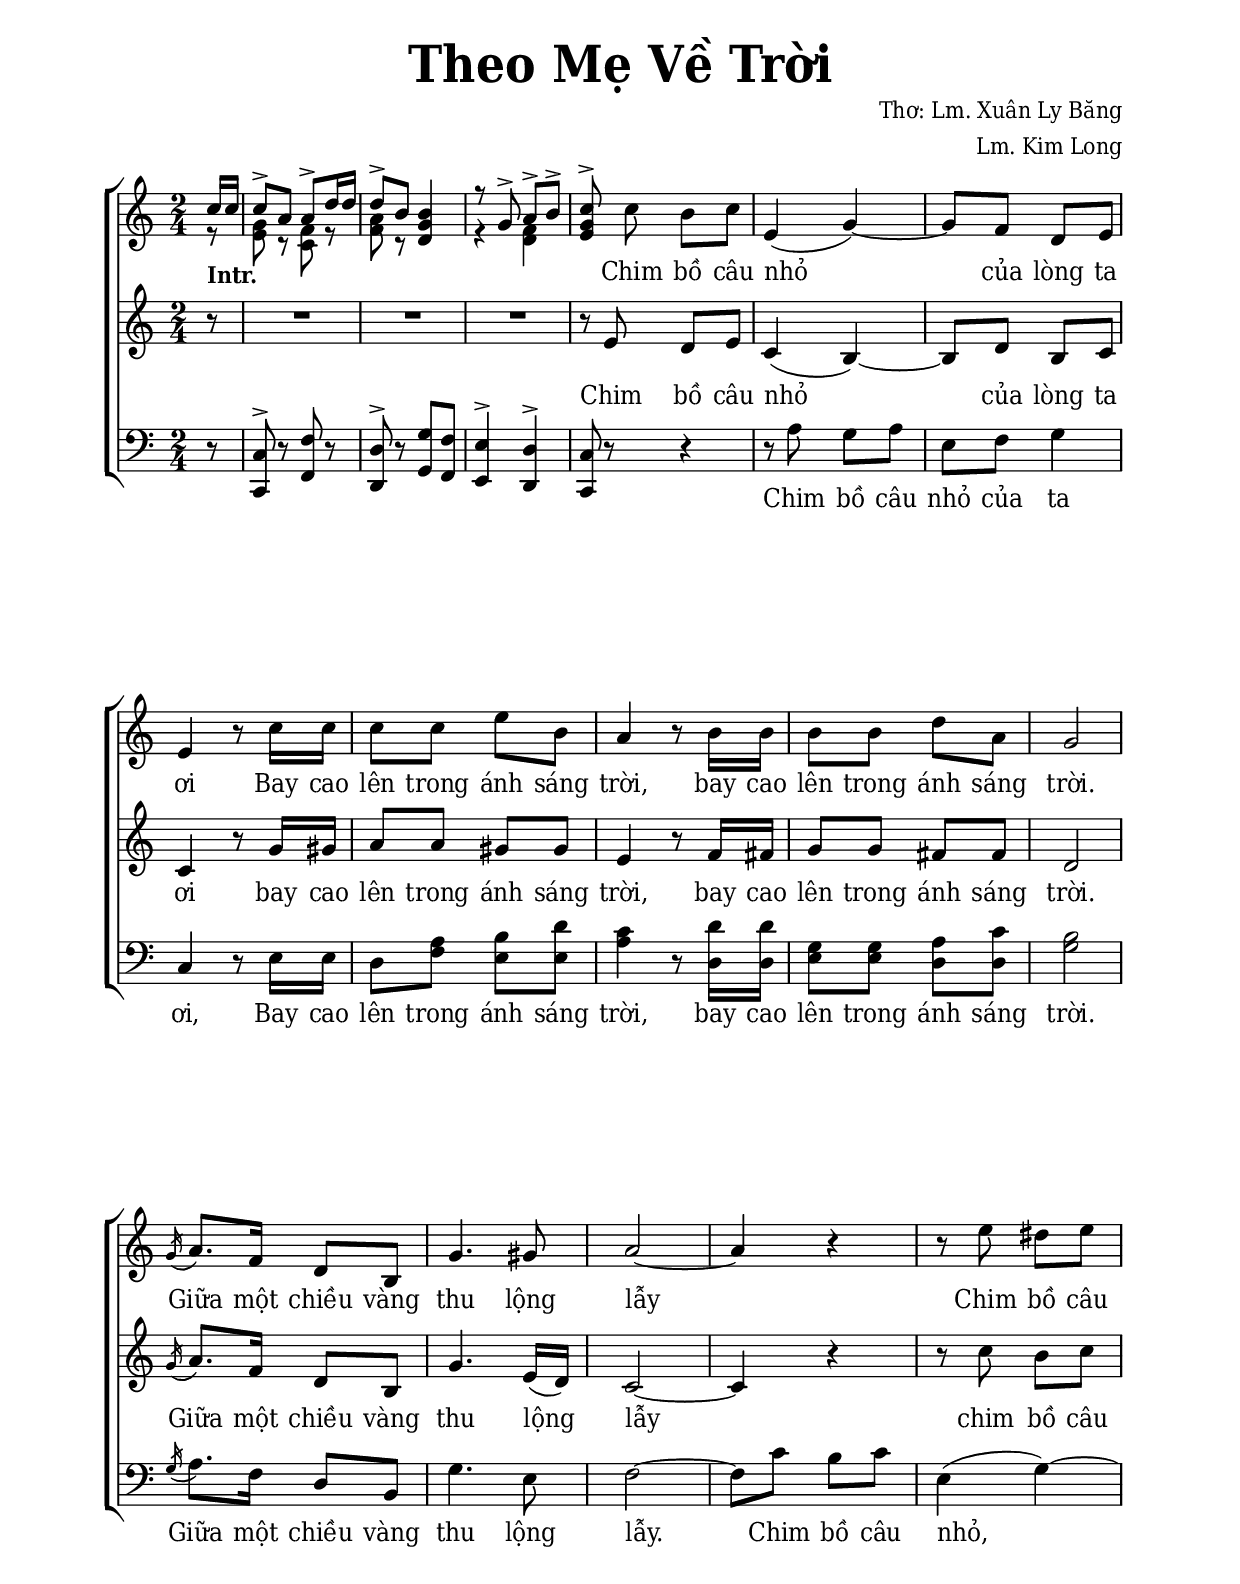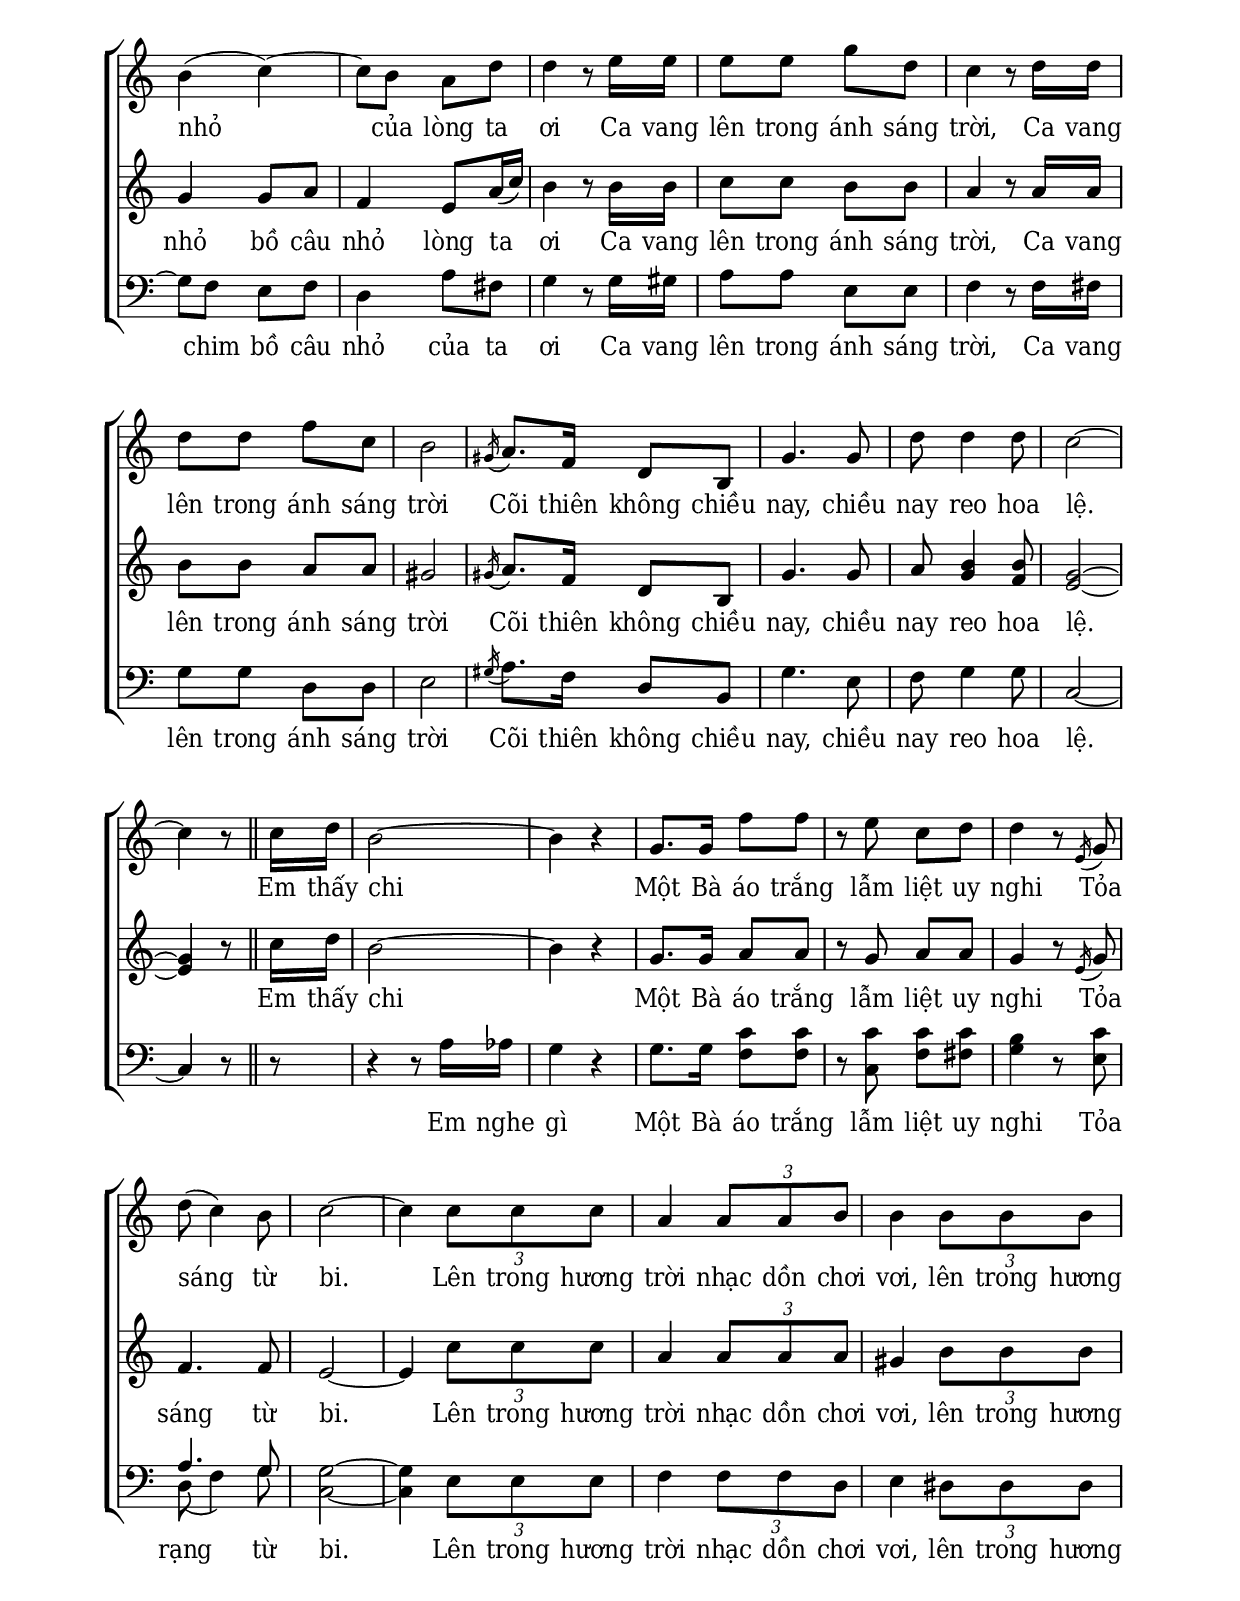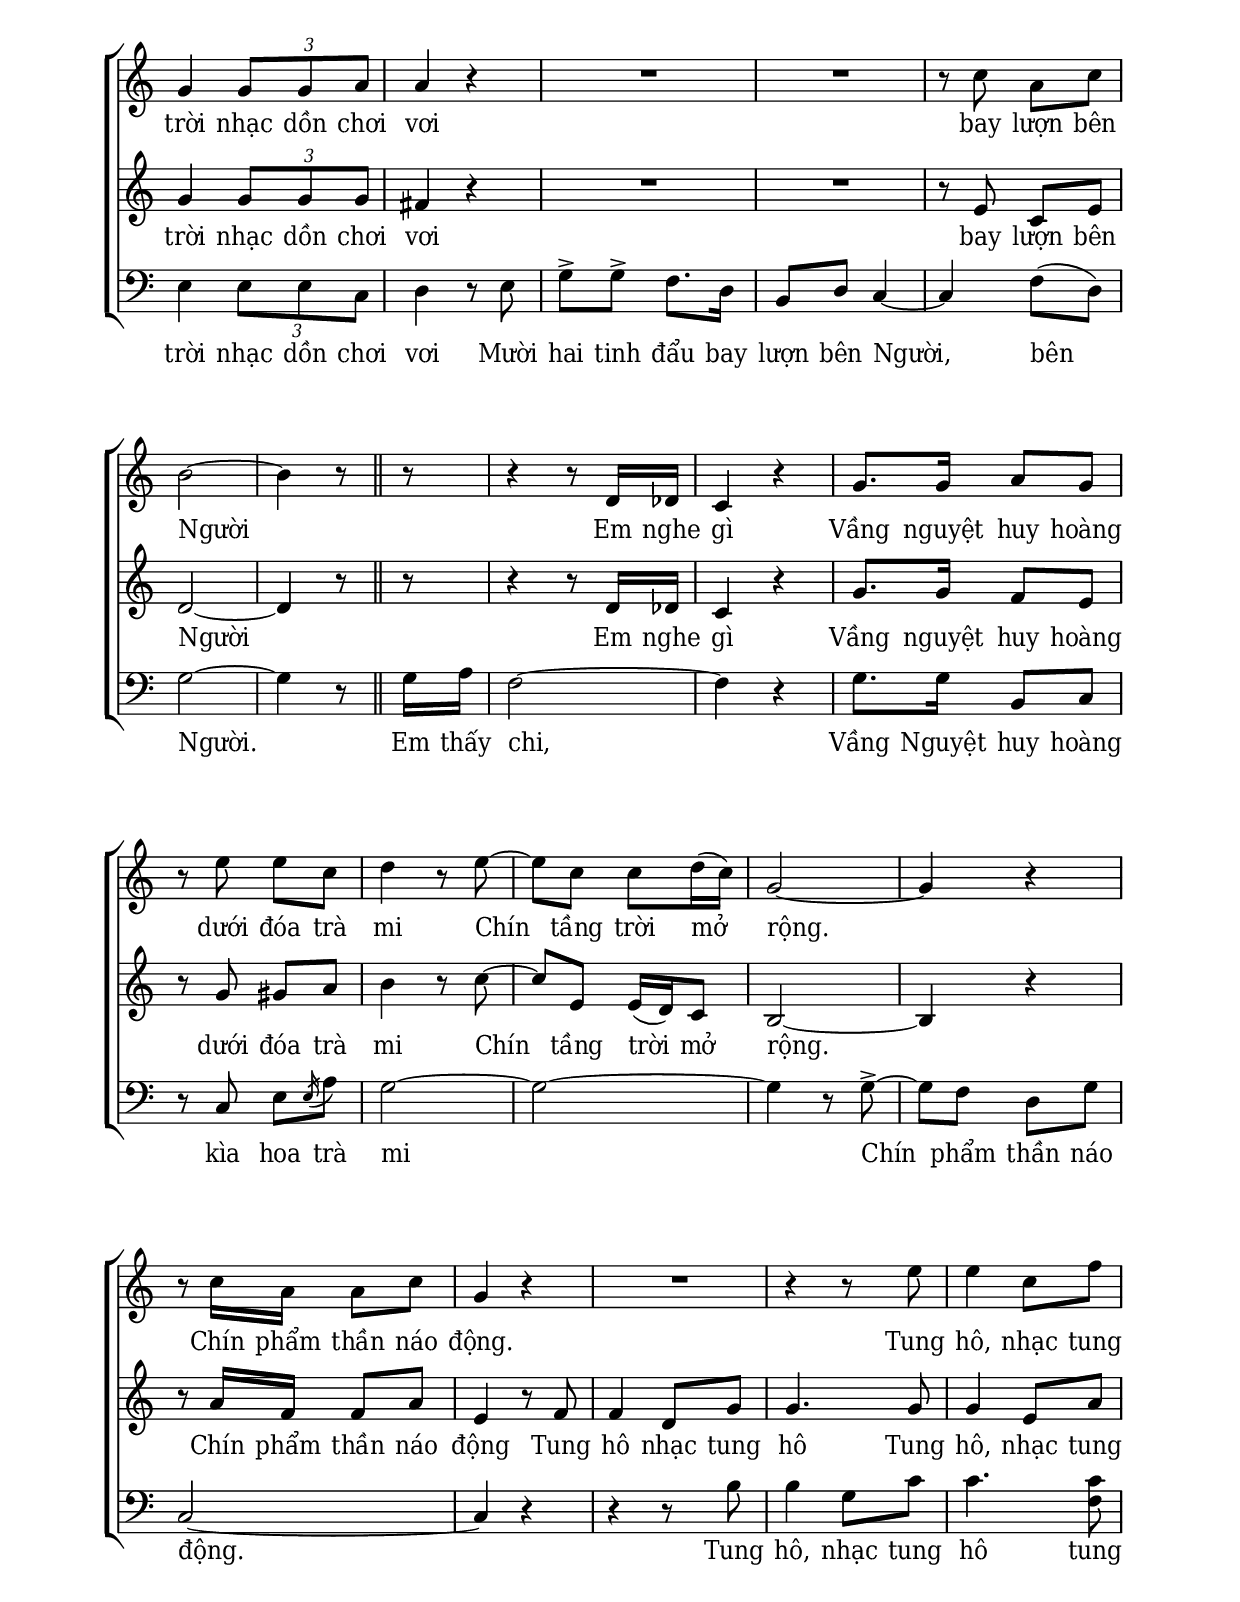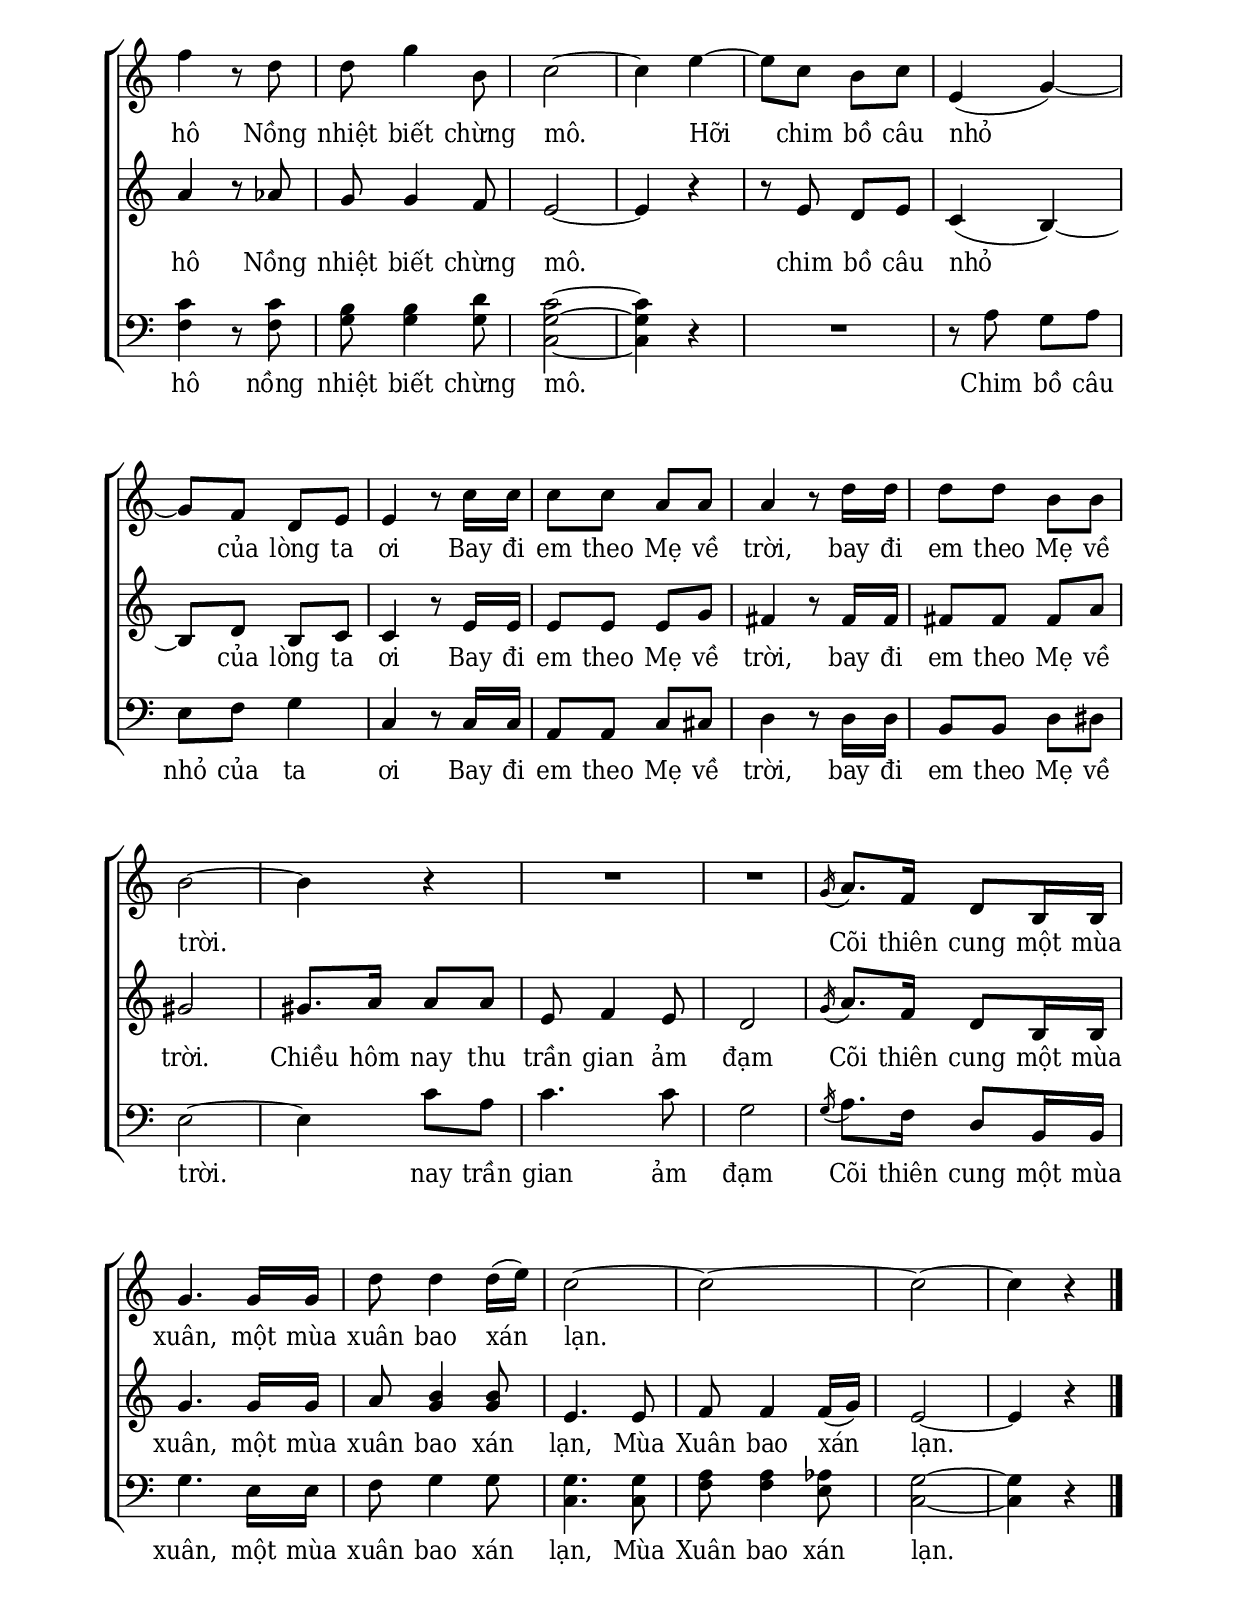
% Cài đặt chung
\version "2.22.1"
\include "english.ly"

\header {
  title = \markup { \fontsize #3 "Theo Mẹ Về Trời" }
  composer = "Thơ: Lm. Xuân Ly Băng"
  arranger = "Lm. Kim Long"
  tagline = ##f
}

% Nhạc
nhacDiepKhucSop = \relative c'' {
  <<
    {
      \partial 8 c16
      _\markup { \bold "Intr." }
      c |
      c8 ^> a a ^> d16 d |
      d8 ^> b
    }
    \\
    {
      r8
      <g e>8 r <f c> r |
      <a f> r
    }
  >>
  <b g d>4 |
  <<
    {
      r8 g ^> a ^> b ^>
    }
    \\
    {
      r4 <f d>
    }
  >>
  \once \autoBeamOff
  <c' g e>8 ^>
  \once \override NoteColumn.X-offset = 2
  c b c |
  e,4 (g) ~ |
  g8 f d e |
  e4 r8 c'16 c |
  c8 c e b |
  a4 r8 b16 b |
  b8 b d a |
  g2 |
  \slashedGrace { g16 ( } a8.) f16 d8 b |
  g'4. gs8 |
  a2 ~ |
  a4 r |
  r8 e' ds e |
  b4 (c) ~ |
  c8 b a d |
  d4 r8 e16 e |
  e8 e g d |
  c4 r8 d16 d |
  d8 d f c |
  b2 |
  \slashedGrace { gs16 (} a8.) f16 d8 b |
  g'4. g8 |
  d' d4 d8 |
  c2 ~ |
  c4 r8 \bar "||"
  c16 d |
  b2 ~ |
  b4 r |
  g8. g16 f'8 f |
  r e c d |
  d4 r8 \slashedGrace { e,16 ( } g8) |
  d' (c4) b8 |
  c2 ~ |
  c4 \tuplet 3/2 { c8 c c } |
  a4 \tuplet 3/2 { a8 a b } |
  b4 \tuplet 3/2 { b8 b b } |
  g4 \tuplet 3/2 { g8 g a } |
  a4 r |
  R2*2
  r8 c a c |
  b2 ~ |
  b4 r8 \bar "||"
  r
  r4 r8 d,16 df |
  c4 r |
  g'8. g16 a8 g |
  r e' e c |
  d4 r8 e ~ |
  e c c d16 (c) |
  g2 ~ |
  g4 r |
  r8 c16 a a8 c |
  g4 r |
  R2
  r4 r8 e' |
  e4 c8 f |
  f4 r8 d |
  d g4 b,8 |
  c2 ~ |
  c4 e ~ |
  e8 c b c |
  e,4 (g) ~ |
  g8 f d e |
  e4 r8 c'16 c |
  c8 c a a |
  a4 r8 d16 d |
  d8 d b b |
  b2 ~ |
  b4 r |
  R2*2
  \slashedGrace { g16 ( } a8.) f16 d8 b16 b |
  g'4. g16 g |
  d'8 d4 d16 (e) |
  c2 ~ |
  c ~ |
  c ~ |
  c4 r \bar "|."
}

nhacDiepKhucAlto = \relative c' {
  r8 |
  R2*3
  r8 e d e |
  c4 (b) ~ |
  b8 d b c |
  c4 r8 g'16 gs |
  a8 a gs gs |
  e4 r8 f16 fs |
  g8 g fs fs |
  d2 |
  \slashedGrace { g16 ( } a8. ) f16 d8 b |
  g'4. e16 (d) |
  c2 ~ |
  c4 r |
  r8 c' b c |
  g4 g8 a |
  f4 e8 a16 (c) |
  b4 r8 b16 b |
  c8 c b b |
  a4 r8 a16 a |
  b8 b a a |
  gs2 |
  \slashedGrace { gs16 (} a8.) f16 d8 b |
  g'4. g8 |
  a <b g>4 <b f>8 |
  <g e>2 ~ |
  <g e>4 r8 c16 d |
  b2 ~ |
  b4 r |
  g8. g16 a8 a |
  r g a a |
  g4 r8 \slashedGrace { e16 ( } g8) |
  f4. f8 |
  e2 ~ |
  e4 \tuplet 3/2 { c'8 c c } |
  a4 \tuplet 3/2 { a8 a a } |
  gs4 \tuplet 3/2 { b8 b b } |
  g4 \tuplet 3/2 { g8 g g } |
  fs4 r |
  R2*2
  r8 e c e |
  d2 ~ |
  d4 r8 r |
  r4 r8 d16 df |
  c4 r |
  g'8. g16 f8 e |
  r8 g gs a |
  b4 r8 c ~ |
  c e, e16 (d) c8 |
  b2 ~ |
  b4 r |
  r8 a'16 f f8 a |
  e4 r8 f |
  f4 d8 g |
  g4. g8 |
  g4 e8 a |
  a4 r8 af |
  g g4 f8 |
  e2 ~ |
  e4 r |
  r8 e d e |
  c4 (b) ~ |
  b8 d b c |
  c4 r8 e16 e |
  e8 e e g |
  fs4 r8 fs16 fs |
  fs8 fs fs a |
  gs2 |
  gs8. a16 a8 a |
  e f4 e8 |
  d2 |
  \slashedGrace { g16 ( } a8.) f16 d8 b16 b |
  g'4. g16 g |
  a8 <b g>4 <b g>8 |
  e,4. e8 |
  f f4 f16 (g) |
  e2 ~ |
  e4 r
}

nhacDiepKhucBas = \relative c {
  r8 |
  <c c,> ^> r <f f,> r |
  <d d,> ^> r <g g,> <f f,> |
  <e e,>4 ^> <d d,> ^> |
  <c c,>8 r r4 |
  r8 a' g a |
  e f g4 |
  c,4 r8 e16 e |
  d8
  <<
    {
      a'8 b d |
      c4 r8 d16 d |
      g,8 g a c |
      b2
    }
    {
      f8 e e |
      a4 r8 d,16 d |
      e8 e d d |
      g2
    }
  >>
  \slashedGrace { g16 ( } a8.) f16 d8 b |
  g'4. e8 |
  f2 ~ |
  f8 c' b c |
  e,4 (g) ~ |
  g8 f e f |
  d4 a'8 fs |
  g4 r8 g16 gs |
  a8 a e e |
  f4 r8 f16 fs |
  g8 g d d |
  e2 |
  \slashedGrace { gs16 ( } a8.) f16 d8 b |
  g'4. e8 |
  f g4 g8 |
  c,2 ~ |
  c4 r8 r |
  r4 r8 a'16 af |
  g4 r |
  g8. g16
  <<
    {
      c8 c |
      r c c c |
      b4 r8 c |
    }
    {
      f,8 f |
      r c f fs |
      g4 r8 e |
    }
  >>
  <<
    {
      \voiceOne
      a4. g8 |
    }
    \new Voice = "splitpart" {
      \voiceTwo
      d (f4) g8 |
    }
  >>
  \oneVoice
  <g c,>2 ~ |
  <g c,>4 \tuplet 3/2 { e8 e e } |
  f4 \tuplet 3/2 { f8 f d } |
  e4 \tuplet 3/2 { ds8 ds ds } |
  e4 \tuplet 3/2 { e8 e c } |
  d4 r8 e |
  g ^> g ^> f8. d16 |
  b8 d c4 ~ |
  c f8 (d) |
  g2 ~ |
  g4 r8 g16 a |
  f2 ~ |
  f4 r |
  g8. g16 b,8 c |
  r c e \slashedGrace { e16 ( } a8) |
  g2 ~ |
  g ~ |
  g4 r8 g ^> ~ |
  g f d g |
  c,2 ~ |
  c4 r |
  r r8 b' |
  b4 g8 c |
  c4.
  <<
    {
      c8 |
      c4 r8 c |
      b b4 d8 |
      c2 ~ |
      c4
    }
    {
      f,8 |
      f4 r8 f |
      g g4 g8 |
      <g c,>2 ~ |
      <g c,>4
    }
  >>
  r4 |
  R2
  r8 a g a |
  e f g4 |
  c, r8 c16 c |
  a8 a c cs |
  d4 r8 d16 d |
  b8 b d ds |
  e2 ~ |
  e4 c'8 a |
  c4. c8 |
  g2 |
  \slashedGrace { g16 ( } a8.) f16 d8 b16 b |
  g'4. e16 e |
  f8 g4 g8 |
  <<
    {
      g4. g8 |
      a a4 af8 |
      g2 ~ |
      g4
    }
    {
      c,4. c8 |
      f f4 e8 |
      c2 ~ |
      c4
    }
  >>
  r4
}

% Lời
loiDiepKhucSop = \lyricmode {
  _ _
  Chim bồ câu nhỏ của lòng ta ơi
  Bay cao lên trong ánh sáng trời,
  bay cao lên trong ánh sáng trời.
  Giữa một chiều vàng thu lộng lẫy
  Chim bồ câu nhỏ của lòng ta ơi
  Ca vang lên trong ánh sáng trời,
  Ca vang lên trong ánh sáng trời
  Cõi thiên không chiều nay, chiều nay reo hoa lệ.
  Em thấy chi
  Một Bà áo trắng
  lẫm liệt uy nghi
  Tỏa sáng từ bi.
  Lên trong hương trời nhạc dồn chơi vơi,
  lên trong hương trời nhạc dồn chơi vơi
  bay lượn bên Người
  Em nghe gì
  Vầng nguyệt huy hoàng dưới đóa trà mi
  Chín tầng trời mở rộng.
  Chín phẩm thần náo động.
  Tung hô, nhạc tung hô
  Nồng nhiệt biết chừng mô.
  Hỡi chim bồ câu nhỏ của lòng ta ơi
  Bay đi em theo Mẹ về trời,
  bay đi em theo Mẹ về trời.
  Cõi thiên cung một mùa xuân,
  một mùa xuân bao xán lạn.
}

loiDiepKhucAlto = \lyricmode {
  Chim bồ câu nhỏ của lòng ta ơi
  bay cao lên trong ánh sáng trời,
  bay cao lên trong ánh sáng trời.
  Giữa một chiều vàng thu lộng lẫy
  chim bồ câu nhỏ bồ câu nhỏ lòng ta ơi
  Ca vang lên trong ánh sáng trời,
  Ca vang lên trong ánh sáng trời
  Cõi thiên không chiều nay, chiều nay reo hoa lệ.
  Em thấy chi 
  Một Bà áo trắng
  lẫm liệt uy nghi
  Tỏa sáng từ bi.
  Lên trong hương trời nhạc dồn chơi vơi,
  lên trong hương trời nhạc dồn chơi vơi
  bay lượn bên Người
  Em nghe gì
  Vầng nguyệt huy hoàng dưới đóa trà mi
  Chín tầng trời mở rộng.
  Chín phẩm thần náo động
  Tung hô nhạc tung hô
  Tung hô, nhạc tung hô
  Nồng nhiệt biết chừng mô.
  chim bồ câu nhỏ của lòng ta ơi
  Bay đi em theo Mẹ về trời,
  bay đi em theo Mẹ về trời.
  Chiều hôm nay thu trần gian ảm đạm
  Cõi thiên cung một mùa xuân,
  một mùa xuân bao xán lạn,
  Mùa Xuân bao xán lạn.
}

loiDiepKhucBas = \lyricmode {
  \repeat unfold 8 { _ }
  Chim bồ câu nhỏ của ta ơi,
  Bay cao lên trong ánh sáng trời,
  bay cao lên trong ánh sáng trời.
  Giữa một chiều vàng thu lộng lẫy.
  Chim bồ câu nhỏ, chim bồ câu nhỏ của ta ơi
  Ca vang lên trong ánh sáng trời,
  Ca vang lên trong ánh sáng trời
  Cõi thiên không chiều nay, chiều nay reo hoa lệ.
  Em nghe gì
  Một Bà áo trắng
  lẫm liệt uy nghi
  Tỏa rạng từ bi.
  Lên trong hương trời nhạc dồn chơi vơi,
  lên trong hương trời nhạc dồn chơi vơi
  Mười hai tinh đẩu bay lượn bên Người, bên Người.
  Em thấy chi,
  Vầng Nguyệt huy hoàng kìa hoa trà mi
  Chín phẩm thần náo động.
  Tung hô, nhạc tung hô
  tung hô nồng nhiệt biết chừng mô.
  Chim bồ câu nhỏ của ta ơi
  Bay đi em theo Mẹ về trời,
  bay đi em theo Mẹ về trời.
  nay trần gian ảm đạm
  Cõi thiên cung một mùa xuân,
  một mùa xuân bao xán lạn,
  Mùa Xuân bao xán lạn.
}

% Dàn trang
\paper {
  #(set-paper-size "a4")
  top-margin = 15\mm
  bottom-margin = 20\mm
  left-margin = 20\mm
  right-margin = 20\mm
  indent = #0
  #(define fonts
    (make-pango-font-tree
      "Deja Vu Serif Condensed"
      "Deja Vu Serif Condensed"
      "Deja Vu Serif Condensed"
      (/ 20 20)))
  print-page-number = #f
  %page-count = #1
}

TongNhip = {
  \key c \major \time 2/4
  \set Timing.beamExceptions = #'()
  \set Timing.baseMoment = #(ly:make-moment 1/4)
  \set Timing.beatStructure = #'(1 1)
}

\score {
  \new ChoirStaff <<
    \new Staff <<
        \clef treble
        \new Voice = beSop {
          \TongNhip \nhacDiepKhucSop
        }
      \new Lyrics \lyricsto beSop \loiDiepKhucSop
    >>
    \new Staff <<
        \clef treble
        \new Voice = beAlto {
          \TongNhip \nhacDiepKhucAlto
        }
      \new Lyrics \lyricsto beAlto \loiDiepKhucAlto
    >>
    \new Staff <<
        \clef "bass"
        \new Voice = beBas {
          \TongNhip \nhacDiepKhucBas
        }
      \new Lyrics \lyricsto beBas \loiDiepKhucBas
    >>
  >>
  \layout {
    \override Lyrics.LyricSpace.minimum-distance = #1
    \override Score.BarNumber.break-visibility = ##(#f #f #f)
    \override Score.SpacingSpanner.uniform-stretching = ##t
    \context {
      \Staff \RemoveEmptyStaves
      \override VerticalAxisGroup.remove-first = ##t
    }
  }
}
